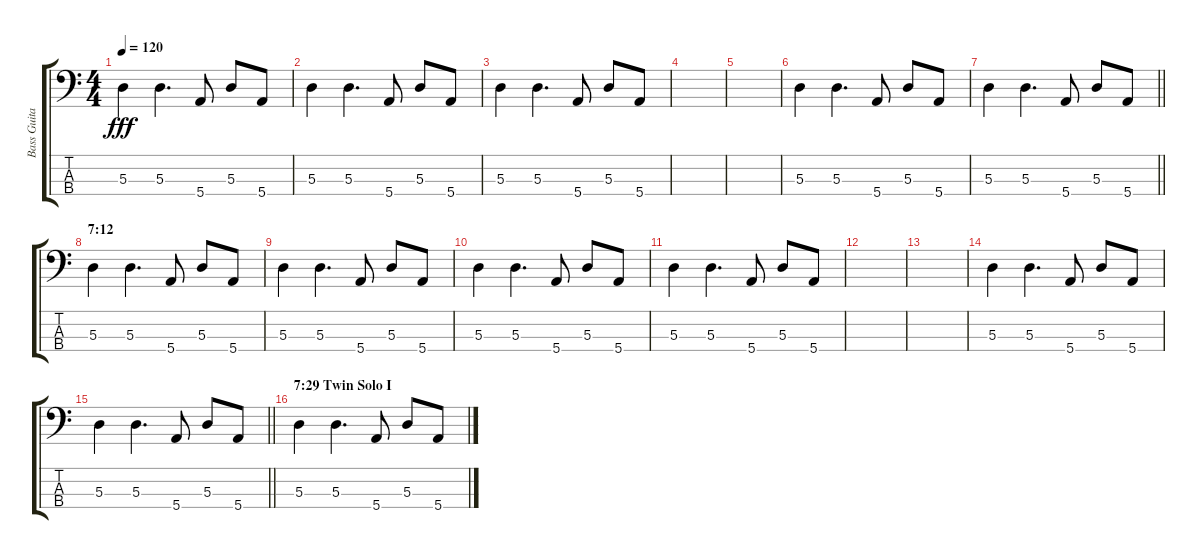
\track ("Bass Guitar" "Bass Guita") {instrument acousticbass}
\staff {score tabs}
\tuning (G2 D2 A1 E1) {hide}
\ts (4 4)
\tempo 120
\clef f4
\ks c
5.3.4{dy fff} 5.3.4{d} 5.4.8 5.3.8 5.4.8 |
5.3.4 5.3.4{d} 5.4.8 5.3.8 5.4.8 |
5.3.4 5.3.4{d} 5.4.8 5.3.8 5.4.8 |
|
|
5.3.4 5.3.4{d} 5.4.8 5.3.8 5.4.8 |
\barLineRight lightlight
5.3.4 5.3.4{d} 5.4.8 5.3.8 5.4.8 |
\section ("" "7:12")
5.3.4 5.3.4{d} 5.4.8 5.3.8 5.4.8 |
5.3.4 5.3.4{d} 5.4.8 5.3.8 5.4.8 |
5.3.4 5.3.4{d} 5.4.8 5.3.8 5.4.8 |
5.3.4 5.3.4{d} 5.4.8 5.3.8 5.4.8 |
|
|
5.3.4 5.3.4{d} 5.4.8 5.3.8 5.4.8 |
\barLineRight lightlight
5.3.4 5.3.4{d} 5.4.8 5.3.8 5.4.8 |
\section ("" "7:29 Twin Solo I")
5.3.4 5.3.4{d} 5.4.8 5.3.8 5.4.8
